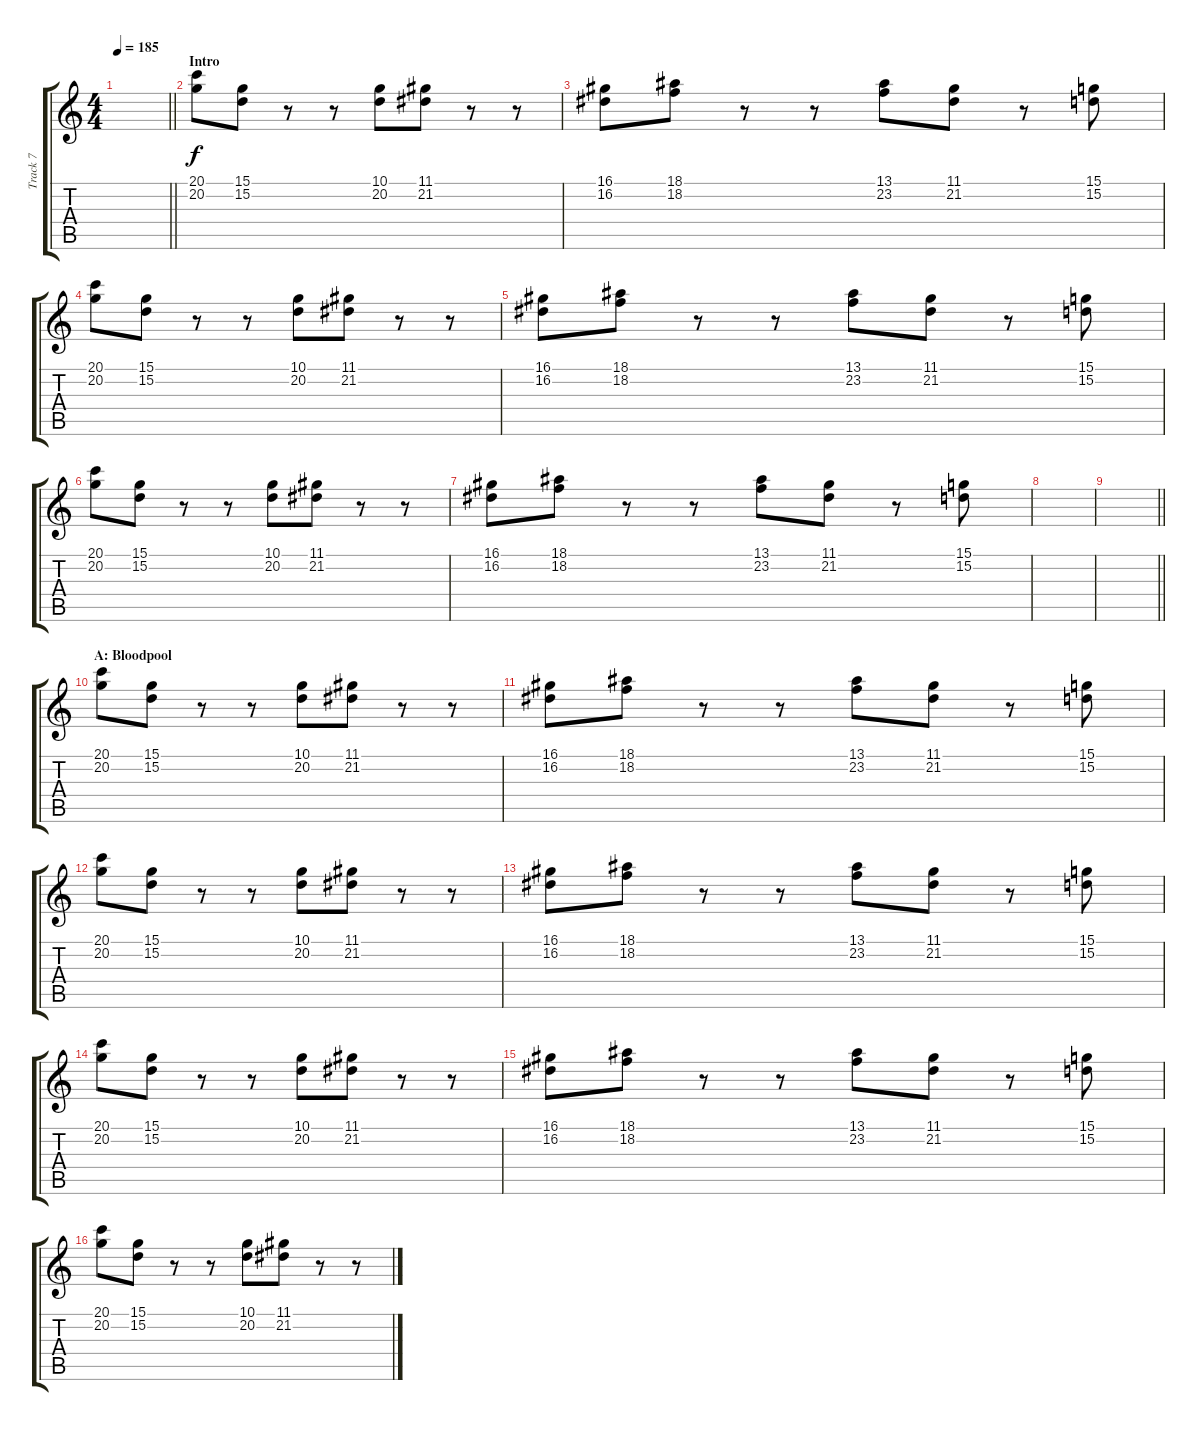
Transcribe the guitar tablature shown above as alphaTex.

\track ("Track 7" "Track 7") {instrument tremolostrings}
\staff {score tabs}
\tuning (E4 B3 G3 D3 A2 E2) {hide}
\ts (4 4)
\tempo 185
\clef g2
\barLineRight lightlight
\ks c
|
\section ("" "Intro")
(20.1 20.2).8 (15.1 15.2).8 r.8 r.8 (10.1 20.2).8 (11.1 21.2).8 r.8 r.8 |
(16.1 16.2).8 (18.1 18.2).8 r.8 r.8 (13.1 23.2).8 (11.1 21.2).8 r.8 (15.1 15.2).8 |
(20.1 20.2).8 (15.1 15.2).8 r.8 r.8 (10.1 20.2).8 (11.1 21.2).8 r.8 r.8 |
(16.1 16.2).8 (18.1 18.2).8 r.8 r.8 (13.1 23.2).8 (11.1 21.2).8 r.8 (15.1 15.2).8 |
(20.1 20.2).8 (15.1 15.2).8 r.8 r.8 (10.1 20.2).8 (11.1 21.2).8 r.8 r.8 |
(16.1 16.2).8 (18.1 18.2).8 r.8 r.8 (13.1 23.2).8 (11.1 21.2).8 r.8 (15.1 15.2).8 |
|
\barLineRight lightlight
|
\section ("" "A: Bloodpool")
(20.1 20.2).8 (15.1 15.2).8 r.8 r.8 (10.1 20.2).8 (11.1 21.2).8 r.8 r.8 |
(16.1 16.2).8 (18.1 18.2).8 r.8 r.8 (13.1 23.2).8 (11.1 21.2).8 r.8 (15.1 15.2).8 |
(20.1 20.2).8 (15.1 15.2).8 r.8 r.8 (10.1 20.2).8 (11.1 21.2).8 r.8 r.8 |
(16.1 16.2).8 (18.1 18.2).8 r.8 r.8 (13.1 23.2).8 (11.1 21.2).8 r.8 (15.1 15.2).8 |
(20.1 20.2).8 (15.1 15.2).8 r.8 r.8 (10.1 20.2).8 (11.1 21.2).8 r.8 r.8 |
(16.1 16.2).8 (18.1 18.2).8 r.8 r.8 (13.1 23.2).8 (11.1 21.2).8 r.8 (15.1 15.2).8 |
(20.1 20.2).8 (15.1 15.2).8 r.8 r.8 (10.1 20.2).8 (11.1 21.2).8 r.8 r.8
